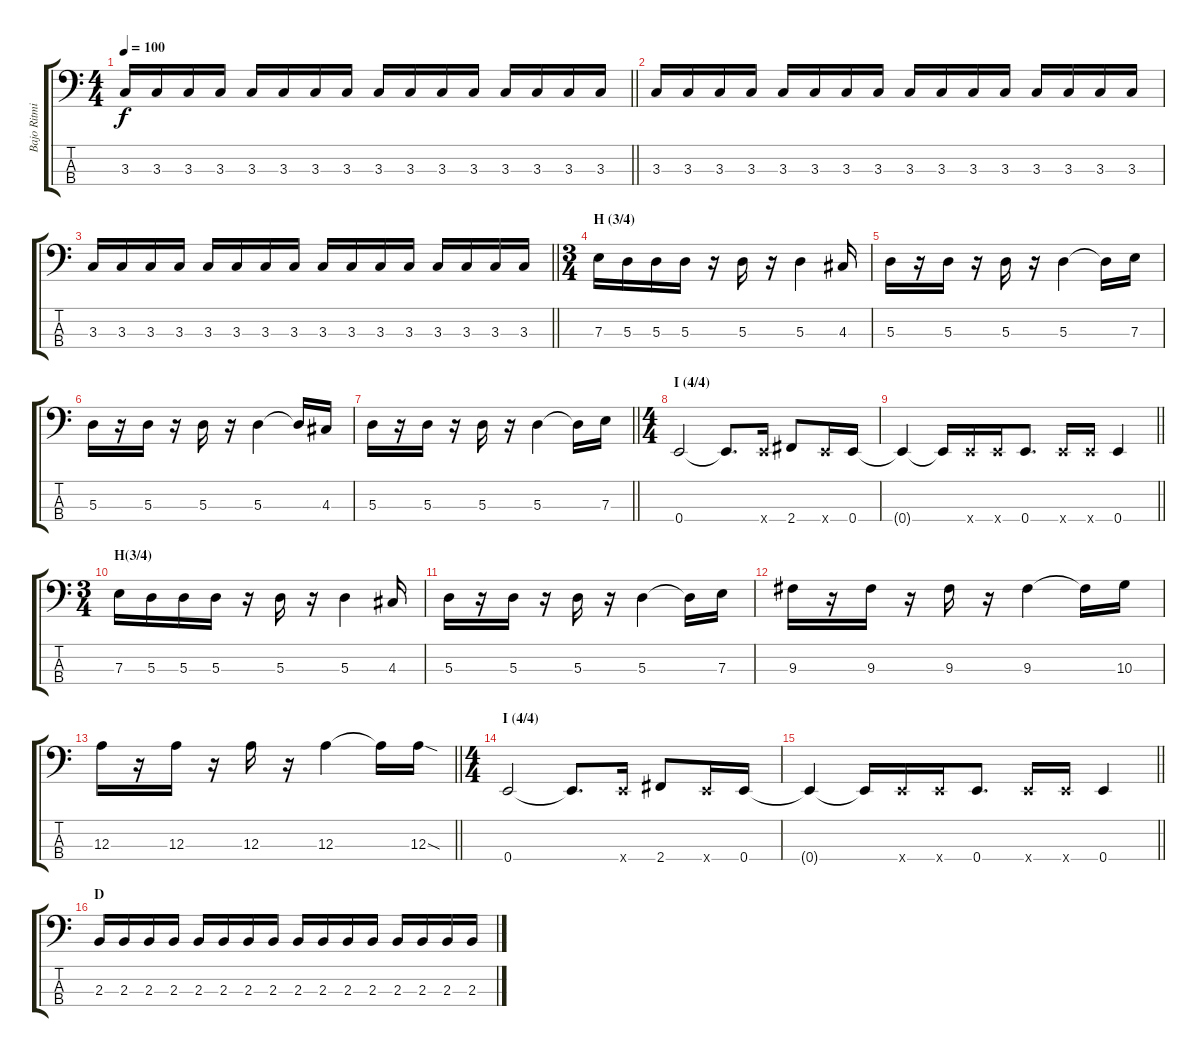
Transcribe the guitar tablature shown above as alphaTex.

\track ("Bajo Ritmico" "Bajo Ritmi") {instrument electricbassfinger}
\staff {score tabs}
\tuning (G2 D2 A1 E1) {hide}
\ts (4 4)
\tempo 100
\clef f4
\barLineRight lightlight
\ks c
3.3.16{dy f} 3.3.16 3.3.16 3.3.16 3.3.16 3.3.16 3.3.16 3.3.16 3.3.16 3.3.16 3.3.16 3.3.16 3.3.16 3.3.16 3.3.16 3.3.16 |
3.3.16 3.3.16 3.3.16 3.3.16 3.3.16 3.3.16 3.3.16 3.3.16 3.3.16 3.3.16 3.3.16 3.3.16 3.3.16 3.3.16 3.3.16 3.3.16 |
\barLineRight lightlight
3.3.16 3.3.16 3.3.16 3.3.16 3.3.16 3.3.16 3.3.16 3.3.16 3.3.16 3.3.16 3.3.16 3.3.16 3.3.16 3.3.16 3.3.16 3.3.16 |
\ts (3 4)
\section ("" "H (3/4)")
7.3.16 5.3.16 5.3.16 5.3.16 r.16 5.3.16 r.16 5.3.4 4.3.16 |
5.3.16 r.16 5.3.16 r.16 5.3.16 r.16 5.3.4 5.3{t}.16 7.3.16 |
5.3.16 r.16 5.3.16 r.16 5.3.16 r.16 5.3.4 5.3{t}.16 4.3.16 |
\barLineRight lightlight
5.3.16 r.16 5.3.16 r.16 5.3.16 r.16 5.3.4 5.3{t}.16 7.3.16 |
\ts (4 4)
\section ("" "I (4/4)")
0.4.2 0.4{t}.8{d} 0.4{x}.16 2.4.8 0.4{x}.16 0.4.16 |
\barLineRight lightlight
0.4{t}.4 0.4{t}.16 0.4{x}.16 0.4{x}.16 0.4.8{d} 0.4{x}.16 0.4{x}.16 0.4.4 |
\ts (3 4)
\section ("" "H(3/4)")
7.3.16 5.3.16 5.3.16 5.3.16 r.16 5.3.16 r.16 5.3.4 4.3.16 |
5.3.16 r.16 5.3.16 r.16 5.3.16 r.16 5.3.4 5.3{t}.16 7.3.16 |
9.3.16 r.16 9.3.16 r.16 9.3.16 r.16 9.3.4 9.3{t}.16 10.3.16 |
\barLineRight lightlight
12.3.16 r.16 12.3.16 r.16 12.3.16 r.16 12.3.4 12.3{t}.16 12.3{sod}.16 |
\ts (4 4)
\section ("" "I (4/4)")
0.4.2 0.4{t}.8{d} 0.4{x}.16 2.4.8 0.4{x}.16 0.4.16 |
\barLineRight lightlight
0.4{t}.4 0.4{t}.16 0.4{x}.16 0.4{x}.16 0.4.8{d} 0.4{x}.16 0.4{x}.16 0.4.4 |
\section ("" "D")
2.3.16 2.3.16 2.3.16 2.3.16 2.3.16 2.3.16 2.3.16 2.3.16 2.3.16 2.3.16 2.3.16 2.3.16 2.3.16 2.3.16 2.3.16 2.3.16
